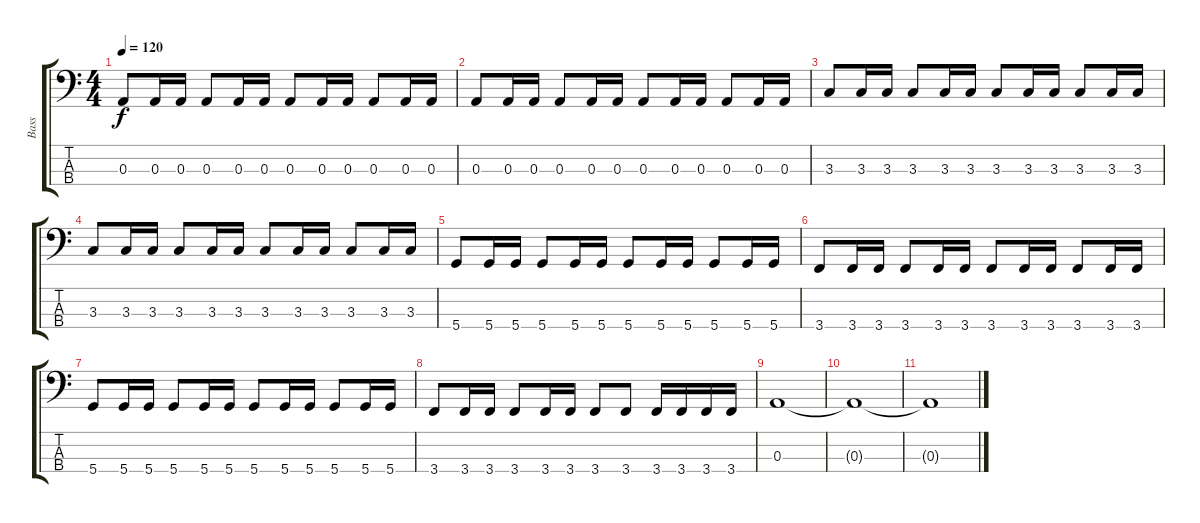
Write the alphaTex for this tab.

\track ("Bass" "Bass") {instrument electricbassfinger}
\staff {score tabs}
\tuning (G2 D2 A1 D1) {hide}
\ts (4 4)
\tempo 120
\clef f4
\ks c
0.3.8{dy f} 0.3.16 0.3.16 0.3.8 0.3.16 0.3.16 0.3.8 0.3.16 0.3.16 0.3.8 0.3.16 0.3.16 |
0.3.8 0.3.16 0.3.16 0.3.8 0.3.16 0.3.16 0.3.8 0.3.16 0.3.16 0.3.8 0.3.16 0.3.16 |
3.3.8 3.3.16 3.3.16 3.3.8 3.3.16 3.3.16 3.3.8 3.3.16 3.3.16 3.3.8 3.3.16 3.3.16 |
3.3.8 3.3.16 3.3.16 3.3.8 3.3.16 3.3.16 3.3.8 3.3.16 3.3.16 3.3.8 3.3.16 3.3.16 |
5.4.8 5.4.16 5.4.16 5.4.8 5.4.16 5.4.16 5.4.8 5.4.16 5.4.16 5.4.8 5.4.16 5.4.16 |
3.4.8 3.4.16 3.4.16 3.4.8 3.4.16 3.4.16 3.4.8 3.4.16 3.4.16 3.4.8 3.4.16 3.4.16 |
5.4.8 5.4.16 5.4.16 5.4.8 5.4.16 5.4.16 5.4.8 5.4.16 5.4.16 5.4.8 5.4.16 5.4.16 |
3.4.8 3.4.16 3.4.16 3.4.8 3.4.16 3.4.16 3.4.8 3.4.8 3.4.16 3.4.16 3.4.16 3.4.16 |
0.3.1 |
0.3{t}.1 |
0.3{t}.1
